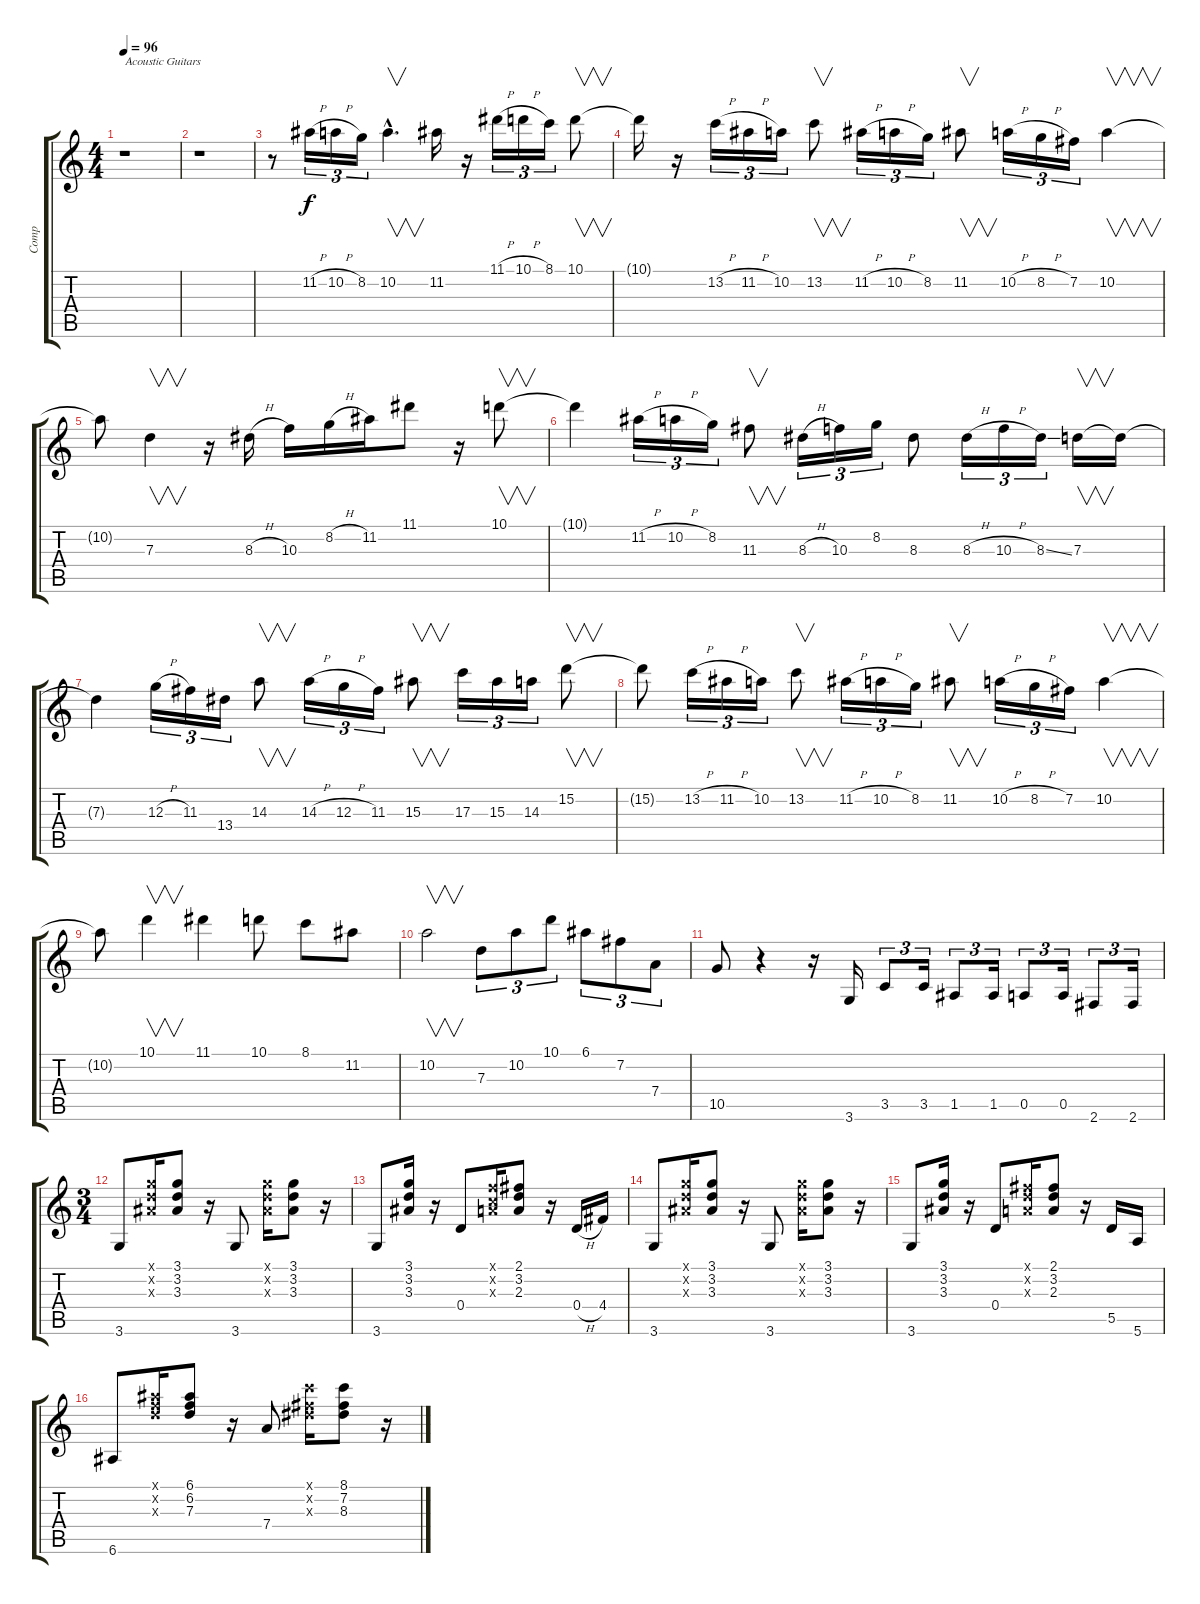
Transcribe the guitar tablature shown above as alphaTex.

\track ("Comp" "Comp") {instrument acousticguitarnylon}
\staff {score tabs}
\tuning (E4 B3 G3 D3 A2 E2) {hide}
\ts (4 4)
\tempo 96
\clef g2
\ks c
r.1{txt "Acoustic Guitars" dy f instrument acousticguitarnylon} |
r.1 |
r.8 11.2{h}.16{tu (3 2)} 10.2{h}.16{tu (3 2)} 8.2.16{tu (3 2)} 10.2{hac}.4{v d} 11.2.16 r.16 11.1{h}.16{tu (3 2)} 10.1{h}.16{tu (3 2)} 8.1.16{tu (3 2)} 10.1.8{v} |
10.1{t}.16 r.16 13.2{h}.16{tu (3 2)} 11.2{h}.16{tu (3 2)} 10.2.16{tu (3 2)} 13.2.8{v} 11.2{h}.16{tu (3 2)} 10.2{h}.16{tu (3 2)} 8.2.16{tu (3 2)} 11.2.8{v} 10.2{h}.16{tu (3 2)} 8.2{h}.16{tu (3 2)} 7.2.16{tu (3 2)} 10.2.4{v} |
10.2{t}.8 7.3.4{v} r.16 8.3{h}.16 10.3.16 8.2{h}.16 11.2.16 11.1.8 r.16 10.1.8{v} |
10.1{t}.4 11.2{h}.16{tu (3 2)} 10.2{h}.16{tu (3 2)} 8.2.16{tu (3 2)} 11.3.8{v} 8.3{h}.16{tu (3 2)} 10.3.16{tu (3 2)} 8.2.16{tu (3 2)} 8.3.8 8.3{h}.16{tu (3 2)} 10.3{h}.16{tu (3 2)} 8.3{ss}.16{tu (3 2)} 7.3.16{v} 7.3{t}.16 |
7.3{t}.4 12.3{h}.16{tu (3 2)} 11.3.16{tu (3 2)} 13.4.16{tu (3 2)} 14.3.8{v} 14.3{h}.16{tu (3 2)} 12.3{h}.16{tu (3 2)} 11.3.16{tu (3 2)} 15.3.8{v} 17.3.16{tu (3 2)} 15.3.16{tu (3 2)} 14.3.16{tu (3 2)} 15.2.8{v} |
15.2{t}.8 13.2{h}.16{tu (3 2)} 11.2{h}.16{tu (3 2)} 10.2.16{tu (3 2)} 13.2.8{v} 11.2{h}.16{tu (3 2)} 10.2{h}.16{tu (3 2)} 8.2.16{tu (3 2)} 11.2.8{v} 10.2{h}.16{tu (3 2)} 8.2{h}.16{tu (3 2)} 7.2.16{tu (3 2)} 10.2.4{v} |
10.2{t}.8 10.1.4{v} 11.1.4 10.1.8 8.1.8 11.2.8 |
10.2.2{v} 7.3.8{tu (3 2)} 10.2.8{tu (3 2)} 10.1.8{tu (3 2)} 6.1.8{tu (3 2)} 7.2.8{tu (3 2)} 7.4.8{tu (3 2)} |
10.5.8 r.4 r.16 3.6.16 3.5.8{tu (3 2)} 3.5.16{tu (3 2)} 1.5.8{tu (3 2)} 1.5.16{tu (3 2)} 0.5.8{tu (3 2)} 0.5.16{tu (3 2)} 2.6.8{tu (3 2)} 2.6.16{tu (3 2)} |
\ts (3 4)
3.6.8{volume 10} (3.1{x} 3.2{x} 3.3{x}).16 (3.1 3.2 3.3).8 r.16 3.6.8 (3.1{x} 3.2{x} 3.3{x}).16 (3.1 3.2 3.3).8 r.16 |
3.6.8 (3.1 3.2 3.3).16 r.16 0.4.8 (1.1{x} 1.2{x} 2.3{x}).16 (2.1 3.2 2.3).8 r.16 0.4{h}.16 4.4.16 |
3.6.8 (3.1{x} 3.2{x} 3.3{x}).16 (3.1 3.2 3.3).8 r.16 3.6.8 (3.1{x} 3.2{x} 3.3{x}).16 (3.1 3.2 3.3).8 r.16 |
3.6.8 (3.1 3.2 3.3).16 r.16 0.4.8 (2.1{x} 3.2{x} 2.3{x}).16 (2.1 3.2 2.3).8 r.16 5.5.16 5.6.16 |
6.6.8 (6.1{x} 6.2{x} 7.3{x}).16 (6.1 6.2 7.3).8 r.16 7.4.8 (8.1{x} 7.2{x} 8.3{x}).16 (8.1 7.2 8.3).8 r.16
